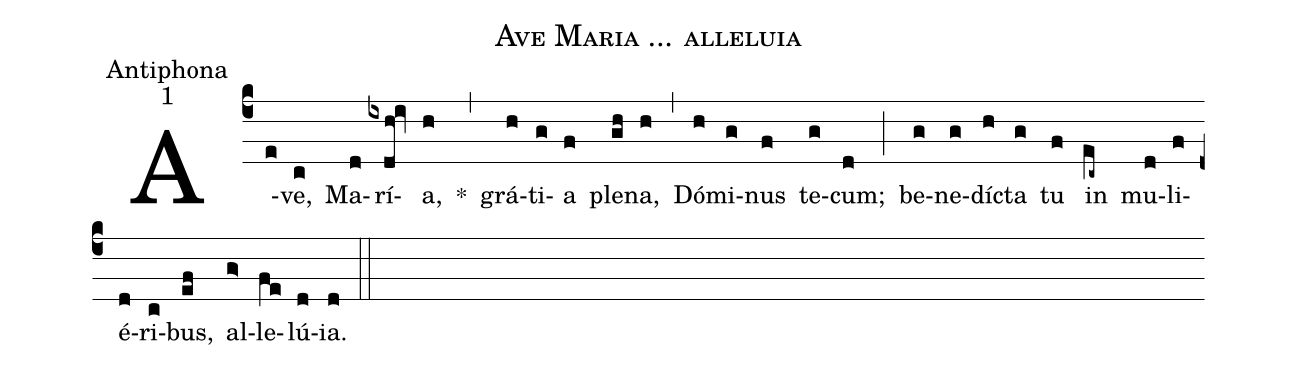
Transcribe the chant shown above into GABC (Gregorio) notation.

name:Ave Maria ... alleluia;
office-part:Antiphona;
mode:1;
%%
(c4) A(e)ve,(c) Ma(d)rí(ixdh!iv)a,(h) *(,) grá(h)ti(g)a(f) ple(gh)na,(h) (,) Dó(h)mi(g)nus(f) te(g)cum;(d) (;) be(g)ne(g)dí(h)cta(g) tu(f) in(ec~) mu(d)li(f)é(d)ri(c)bus,(ef) al(g>)le(fe)lú(d)ia.(d) (::)
